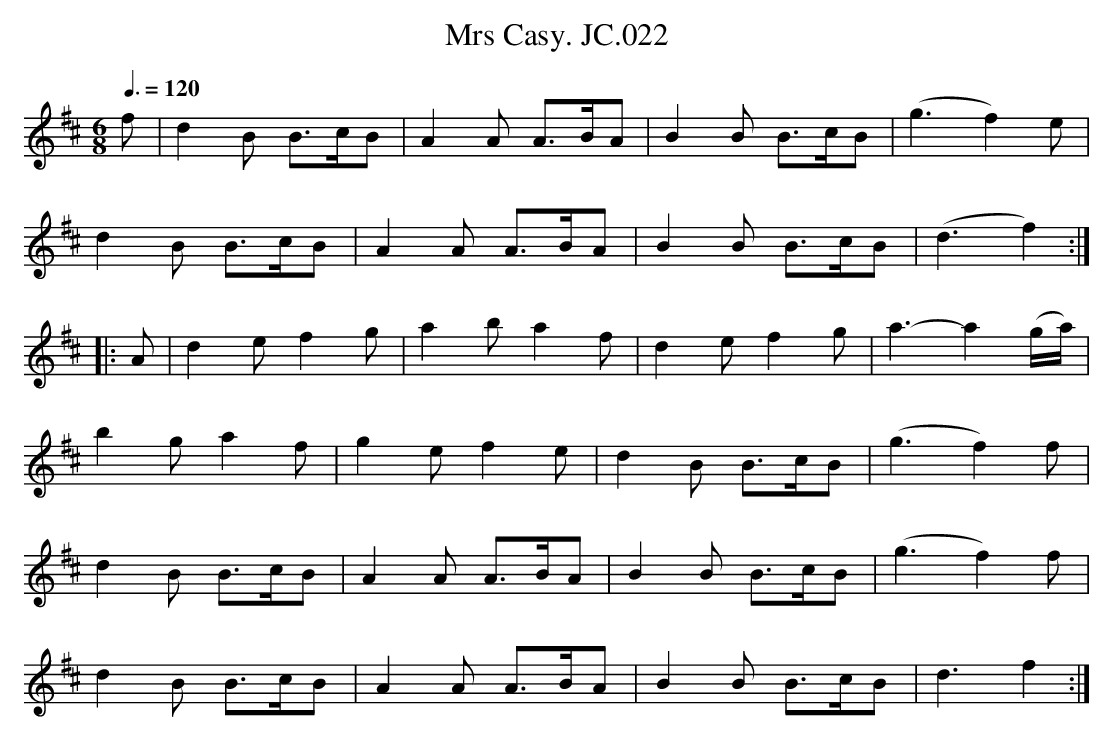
X:1
T:Mrs Casy. JC.022
M:6/8
L:1/8
Q:3/8=120
K:D
f|\\
d2B B>cB|A2A A>BA|B2B B>cB|(g3f2)e|
d2B B>cB|A2A A>BA|B2B B>cB|(d3f2):|
|:A|d2ef2g|a2ba2f|d2ef2g|a3-a2(g/a/)|
b2ga2f|g2ef2e|d2B B>cB|(g3f2)f|
d2B B>cB|A2A A>BA|B2B B>cB|(g3f2)f|
d2B B>cB|A2A A>BA|B2B B>cB|d3f2:|
